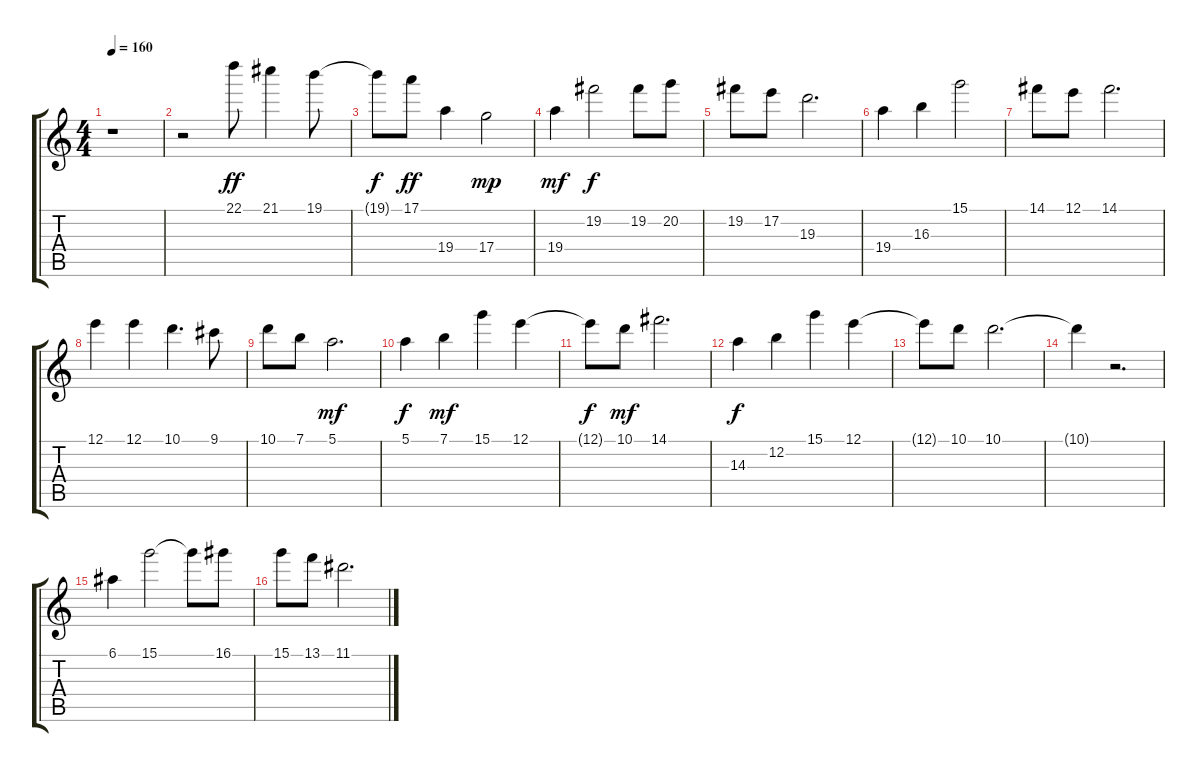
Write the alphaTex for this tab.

\track "" {instrument overdrivenguitar}
\staff {score tabs}
\tuning (E4 B3 G3 D3 A2 E2) {hide}
\ts (4 4)
\tempo 160
\clef g2
\ks c
r.1{dy f} |
r.2 22.1.8{dy ff instrument voiceoohs} 21.1.4 19.1.8 |
19.1{t}.8{dy f} 17.1.8{dy ff} 19.4.4 17.4.2{dy mp} |
19.4.4{dy mf} 19.2.2{dy f} 19.2.8 20.2.8 |
19.2.8 17.2.8 19.3.2{d} |
19.4.4 16.3.4 15.1.2 |
14.1.8 12.1.8 14.1.2{d} |
12.1.4 12.1.4 10.1.4{d} 9.1.8 |
10.1.8 7.1.8 5.1.2{d dy mf} |
5.1.4{dy f} 7.1.4{dy mf} 15.1.4 12.1.4 |
12.1{t}.8{dy f} 10.1.8{dy mf} 14.1.2{d} |
14.3.4{dy f} 12.2.4 15.1.4 12.1.4 |
12.1{t}.8 10.1.8 10.1.2{d} |
10.1{t}.4 r.2{d} |
6.1.4 15.1.2{instrument voiceoohs} 15.1{t}.8 16.1.8 |
15.1.8 13.1.8 11.1.2{d}
